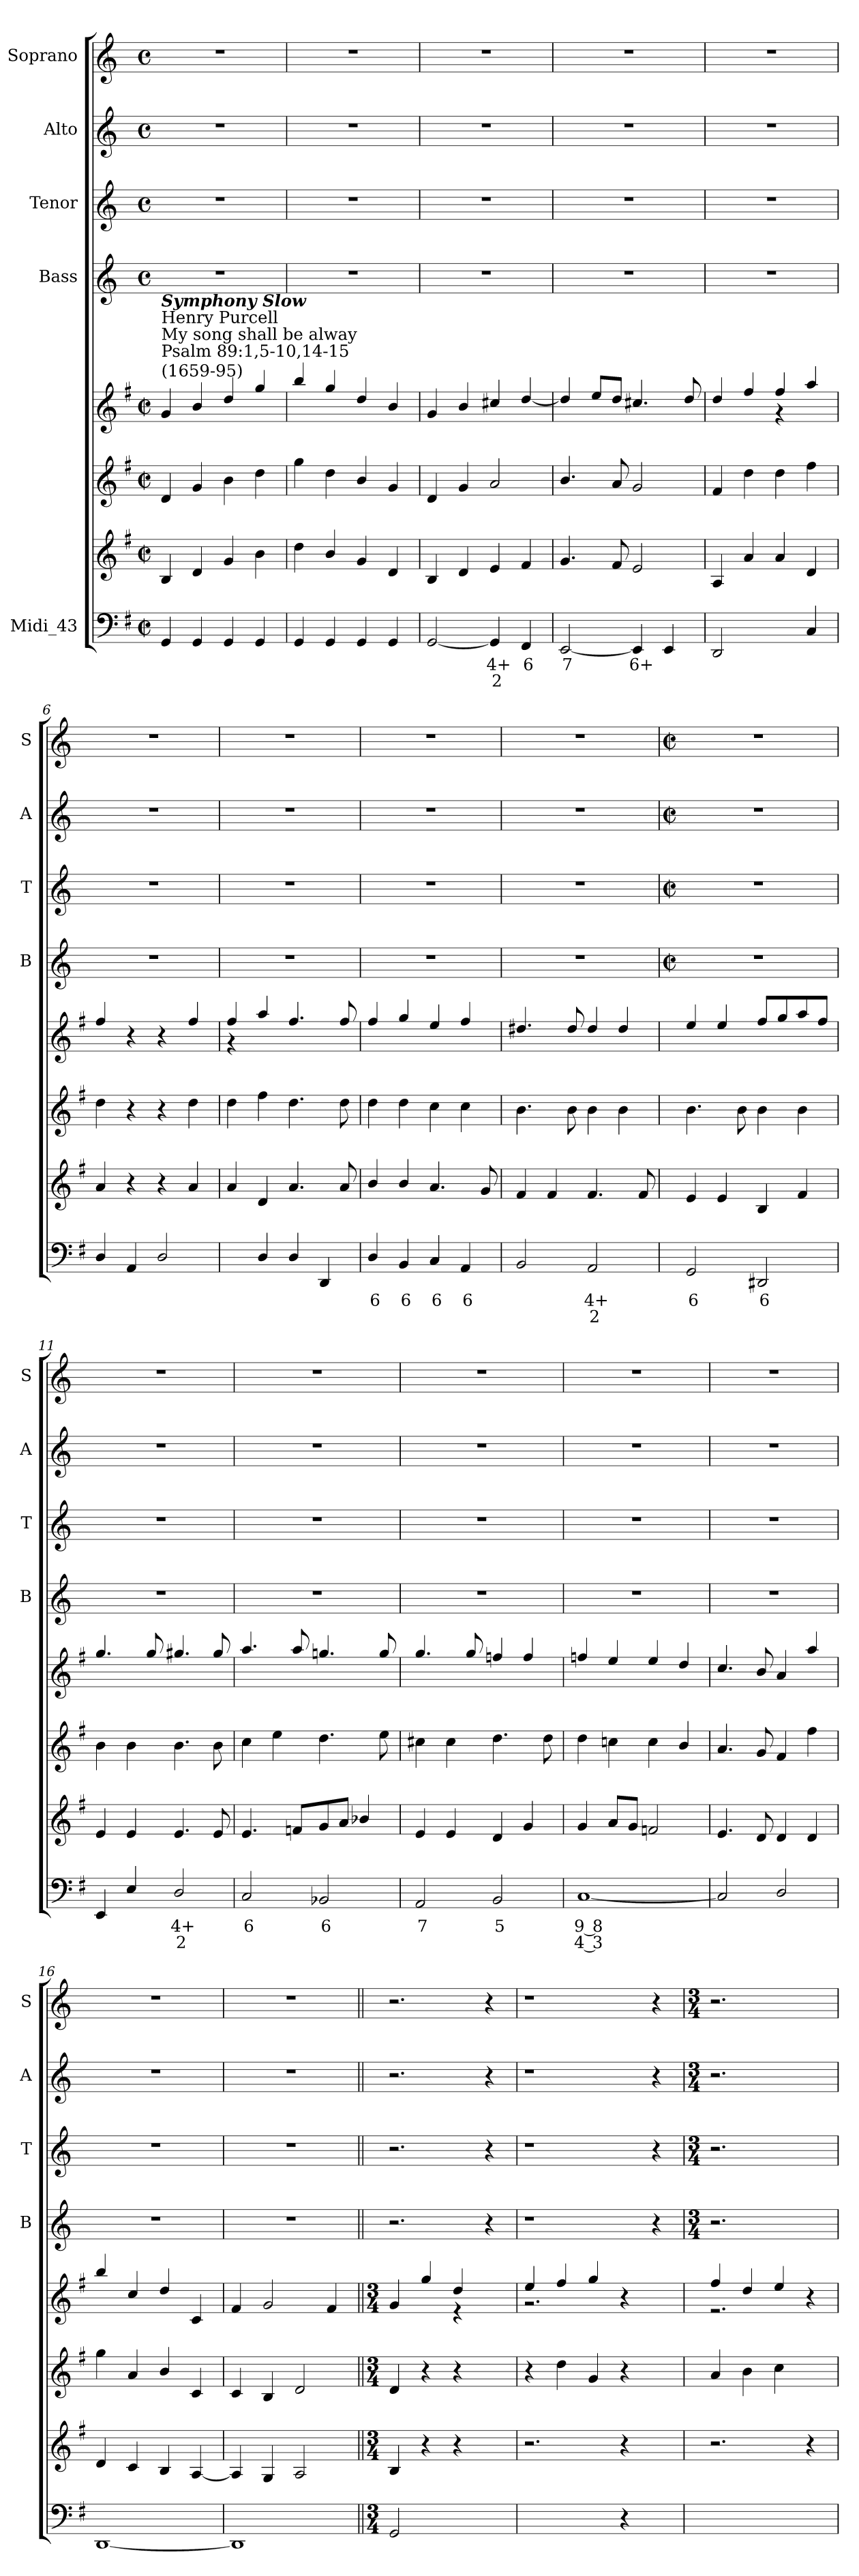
**kern	**text	**text	**kern	**kern	**kern	**kern	**kern	**kern	**kern
*part5	*part5	*part5	*part5	*part5	*part5	*part4	*part3	*part2	*part1
*staff8	*staff8	*staff8	*staff7	*staff6	*staff5	*staff4	*staff3	*staff2	*staff1
*I"Midi_43	*	*	*	*	*	*I"Bass	*I"Tenor	*I"Alto	*I"Soprano
*	*	*	*	*	*	*I'B	*I'T	*I'A	*I'S
*clefF4	*	*	*clefG2	*clefG2	*clefG2	*clefG2	*clefG2	*clefG2	*clefG2
*k[f#]	*	*	*k[f#]	*k[f#]	*k[f#]	*k[]	*k[]	*k[]	*k[]
*M2/2	*	*	*M2/2	*M2/2	*M2/2	*M4/4	*M4/4	*M4/4	*M4/4
*met(c|)	*	*	*met(c|)	*met(c|)	*met(c|)	*met(c)	*met(c)	*met(c)	*met(c)
*MM90	*	*	*MM90	*MM90	*MM90	*MM90	*MM90	*MM90	*MM90
=1	=1	=1	=1	=1	=1	=1	=1	=1	=1
*^	*	*	*	*	*	*	*	*	*
!	!	!	!	!	!	!LO:TX:a:t=Psalm 89&colon;1,5-10,14-15	!	!	!	!
!	!	!	!	!	!	!LO:TX:a:t=My song shall be alway	!	!	!	!
!	!	!	!	!	!	!LO:TX:a:t=Henry Purcell	!	!	!	!
!	!	!	!	!	!	!LO:TX:a:t=(1659-95)	!	!	!	!
!	!	!	!	!	!	!LO:TX:a:Bi:t=Symphony Slow	!	!	!	!
1ryy	4GG/	.	.	4B/	4d/	4g/	1r	1r	1r	1r
.	4GG/	.	.	4d/	4g/	4b/	.	.	.	.
.	4GG/	.	.	4g/	4b\	4dd/	.	.	.	.
.	4GG/	.	.	4b\	4dd\	4gg/	.	.	.	.
=2	=2	=2	=2	=2	=2	=2	=2	=2	=2	=2
1ryy	4GG/	.	.	4dd\	4gg\	4bb/	1r	1r	1r	1r
.	4GG/	.	.	4b/	4dd\	4gg/	.	.	.	.
.	4GG/	.	.	4g/	4b/	4dd/	.	.	.	.
.	4GG/	.	.	4d/	4g/	4b/	.	.	.	.
=3	=3	=3	=3	=3	=3	=3	=3	=3	=3	=3
1ryy	[2GG/	.	.	4B/	4d/	4g/	1r	1r	1r	1r
.	.	.	.	4d/	4g/	4b/	.	.	.	.
!	!	!LO:LY:b	!LO:LY:b	!	!	!	!	!	!	!
.	4GG/]	4+	2	4e/	2a/	4cc#X/	.	.	.	.
!	!	!LO:LY:b	!	!	!	!	!	!	!	!
.	4FF#/	6	.	4f#/	.	[4dd/	.	.	.	.
=4	=4	=4	=4	=4	=4	=4	=4	=4	=4	=4
!	!	!LO:LY:b	!	!	!	!	!	!	!	!
1ryy	[2EE/	7	.	4.g/	4.b/	4dd/]	1r	1r	1r	1r
.	.	.	.	.	.	8ee/L	.	.	.	.
.	.	.	.	8f#/	8a/	8dd/J	.	.	.	.
!	!	!LO:LY:b	!	!	!	!	!	!	!	!
.	4EE/]	6+	.	2e/	2g/	4.cc#X/	.	.	.	.
.	4EE/	.	.	.	.	.	.	.	.	.
.	.	.	.	.	.	8dd/	.	.	.	.
=5	=5	=5	=5	=5	=5	=5	=5	=5	=5	=5
*	*	*	*	*	*	*^	*	*	*	*
1ryy	2DD/	.	.	4A/	4f#/	4dd/	2ryy	1r	1r	1r	1r
.	.	.	.	4a/	4dd\	4ff#/	.	.	.	.	.
.	4ryy	.	.	4a/	4dd\	4ff#/	4r	.	.	.	.
.	4C/	.	.	4d/	4ff#\	4aa/	4ryy	.	.	.	.
*	*	*	*	*	*	*v	*v	*	*	*	*
=6	=6	=6	=6	=6	=6	=6	=6	=6	=6	=6
1ryy	4D/	.	.	4a/	4dd\	4ff#/	1r	1r	1r	1r
.	4AA/	.	.	4r	4r	4r	.	.	.	.
.	2D/	.	.	4r	4r	4r	.	.	.	.
.	.	.	.	4a/	4dd\	4ff#/	.	.	.	.
=7	=7	=7	=7	=7	=7	=7	=7	=7	=7	=7
*	*	*	*	*	*	*^	*	*	*	*
1ryy	4ryy	.	.	4a/	4dd\	4ff#/	4r	1r	1r	1r	1r
.	4D/	.	.	4d/	4ff#\	4aa/	2.ryy	.	.	.	.
.	4D/	.	.	4.a/	4.dd\	4.ff#/	.	.	.	.	.
.	4DD/	.	.	.	.	.	.	.	.	.	.
.	.	.	.	8a/	8dd\	8ff#/	.	.	.	.	.
*	*	*	*	*	*	*v	*v	*	*	*	*
=8	=8	=8	=8	=8	=8	=8	=8	=8	=8	=8
!	!	!LO:LY:b	!	!	!	!	!	!	!	!
1ryy	4D/	6	.	4b/	4dd\	4ff#/	1r	1r	1r	1r
!	!	!LO:LY:b	!	!	!	!	!	!	!	!
.	4BB/	6	.	4b/	4dd\	4gg/	.	.	.	.
!	!	!LO:LY:b	!	!	!	!	!	!	!	!
.	4C/	6	.	4.a/	4cc\	4ee/	.	.	.	.
!	!	!LO:LY:b	!	!	!	!	!	!	!	!
.	4AA/	6	.	.	4cc\	4ff#/	.	.	.	.
.	.	.	.	8g/	.	.	.	.	.	.
!!LO:PB:g=z
=9	=9	=9	=9	=9	=9	=9	=9	=9	=9	=9
1ryy	2BB/	.	.	4f#/	4.b\	4.dd#X/	1r	1r	1r	1r
.	.	.	.	4f#/	.	.	.	.	.	.
.	.	.	.	.	8b\	8dd#/	.	.	.	.
!	!	!LO:LY:b	!LO:LY:b	!	!	!	!	!	!	!
.	2AA/	4+	2	4.f#/	4b\	4dd#/	.	.	.	.
.	.	.	.	.	4b\	4dd#/	.	.	.	.
.	.	.	.	8f#/	.	.	.	.	.	.
!!LO:PB:g=z
=10	=10	=10	=10	=10	=10	=10	=10	=10	=10	=10
*	*	*	*	*	*	*	*M2/2	*M2/2	*M2/2	*M2/2
*	*	*	*	*	*	*	*met(c|)	*met(c|)	*met(c|)	*met(c|)
!	!	!LO:LY:b	!	!	!	!	!	!	!	!
1ryy	2GG/	6	.	4e/	4.b\	4ee/	1r	1r	1r	1r
.	.	.	.	4e/	.	4ee/	.	.	.	.
.	.	.	.	.	8b\	.	.	.	.	.
!	!	!LO:LY:b	!	!	!	!	!	!	!	!
.	2DD#X/	6	.	4B/	4b\	8ff#/L	.	.	.	.
.	.	.	.	.	.	8gg/	.	.	.	.
.	.	.	.	4f#/	4b\	8aa/	.	.	.	.
.	.	.	.	.	.	8ff#/J	.	.	.	.
=11	=11	=11	=11	=11	=11	=11	=11	=11	=11	=11
1ryy	4EE/	.	.	4e/	4b\	4.gg/	1r	1r	1r	1r
.	4E/	.	.	4e/	4b\	.	.	.	.	.
.	.	.	.	.	.	8gg/	.	.	.	.
!	!	!LO:LY:b	!LO:LY:b	!	!	!	!	!	!	!
.	2D/	4+	2	4.e/	4.b\	4.gg#X/	.	.	.	.
.	.	.	.	8e/	8b\	8gg#/	.	.	.	.
=12	=12	=12	=12	=12	=12	=12	=12	=12	=12	=12
!	!	!LO:LY:b	!	!	!	!	!	!	!	!
1ryy	2C/	6	.	4.e/	4cc\	4.aa/	1r	1r	1r	1r
.	.	.	.	.	4ee\	.	.	.	.	.
.	.	.	.	8fn/L	.	8aa/	.	.	.	.
!	!	!LO:LY:b	!	!	!	!	!	!	!	!
.	2BB-X/	6	.	8g/	4.dd\	4.ggn/	.	.	.	.
.	.	.	.	8a/J	.	.	.	.	.	.
.	.	.	.	4b-X/	.	.	.	.	.	.
.	.	.	.	.	8ee\	8gg/	.	.	.	.
=13	=13	=13	=13	=13	=13	=13	=13	=13	=13	=13
!	!	!LO:LY:b	!	!	!	!	!	!	!	!
1ryy	2AA/	7	.	4e/	4cc#X\	4.gg/	1r	1r	1r	1r
.	.	.	.	4e/	4cc#\	.	.	.	.	.
.	.	.	.	.	.	8gg/	.	.	.	.
!	!	!LO:LY:b	!	!	!	!	!	!	!	!
.	2BB/	5	.	4d/	4.dd\	4ffn/	.	.	.	.
.	.	.	.	4g/	.	4ff/	.	.	.	.
.	.	.	.	.	8dd\	.	.	.	.	.
=14	=14	=14	=14	=14	=14	=14	=14	=14	=14	=14
!	!	!LO:LY:b	!LO:LY:b	!	!	!	!	!	!	!
1ryy	[1C	9 8	4 3	4g/	4dd\	4ffn/	1r	1r	1r	1r
.	.	.	.	8a/L	4ccn\	4ee/	.	.	.	.
.	.	.	.	8g/J	.	.	.	.	.	.
.	.	.	.	2fn/	4cc\	4ee/	.	.	.	.
.	.	.	.	.	4b/	4dd/	.	.	.	.
=15	=15	=15	=15	=15	=15	=15	=15	=15	=15	=15
1ryy	2C/]	.	.	4.e/	4.a/	4.cc/	1r	1r	1r	1r
.	.	.	.	8d/	8g/	8b/	.	.	.	.
.	2D/	.	.	4d/	4f#/	4a/	.	.	.	.
.	.	.	.	4d/	4ff#\	4aa/	.	.	.	.
=16	=16	=16	=16	=16	=16	=16	=16	=16	=16	=16
1ryy	[1DD	.	.	4d/	4gg\	4bb/	1r	1r	1r	1r
.	.	.	.	4c/	4a/	4cc/	.	.	.	.
.	.	.	.	4B/	4b/	4dd/	.	.	.	.
.	.	.	.	[4A/	4c/	4c/	.	.	.	.
!!LO:LB:g=z
=17	=17	=17	=17	=17	=17	=17	=17	=17	=17	=17
1ryy	1DD]	.	.	4A/]	4c/	4f#/	1r	1r	1r	1r
.	.	.	.	4G/	4B/	2g/	.	.	.	.
.	.	.	.	2A/	2d/	.	.	.	.	.
.	.	.	.	.	.	4f#/	.	.	.	.
=18||	=18||	=18||	=18||	=18||	=18||	=18||	=18||	=18||	=18||	=18||
*M3/4	*	*	*	*M3/4	*M3/4	*M3/4	*	*	*	*
*	*	*	*	*	*	*^	*	*	*	*
2.ryy	2GG/	.	.	4B/	4d/	4g/	2ryy	2.r	2.r	2.r	2.r
.	.	.	.	4r	4r	4gg/	.	.	.	.	.
.	4ryy	.	.	4r	4r	4dd/	4r	.	.	.	.
4ryy	4ryy	.	.	4ryy	4ryy	4ryy	4ryy	4r	4r	4r	4r
*v	*v	*	*	*	*	*	*	*	*	*	*
=19	=19	=19	=19	=19	=19	=19	=19	=19	=19	=19
2.ryy	.	.	2.r	4r	4ee/	2.r	1r	1r	1r	1r
.	.	.	.	4dd\	4ff#/	.	.	.	.	.
.	.	.	.	4g/	4gg/	.	.	.	.	.
4r	.	.	4r	4r	4r	4ryy	.	.	.	.
4ryy	.	.	4ryy	4ryy	4ryy	4ryy	4r	4r	4r	4r
!!LO:PB:g=z
=20	=20	=20	=20	=20	=20	=20	=20	=20	=20	=20
*	*	*	*	*	*	*	*M3/4	*M3/4	*M3/4	*M3/4
2.ryy	.	.	2.r	4a/	4ff#/	2.r	2.r	2.r	2.r	2.r
.	.	.	.	4b\	4dd/	.	.	.	.	.
.	.	.	.	4cc\	4ee/	.	.	.	.	.
4ryy	.	.	4r	4ryy	4ryy	4r	4ryy	4ryy	4ryy	4ryy
*	*	*	*	*	*v	*v	*	*	*	*
=	=	=	=	=	=	=	=	=	=
*-	*-	*-	*-	*-	*-	*-	*-	*-	*-
